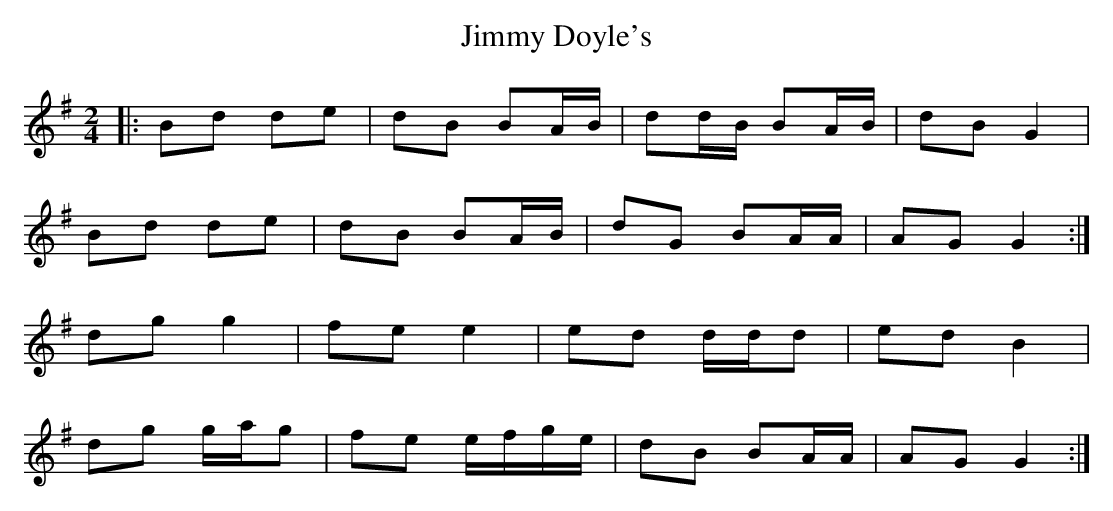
X:1
T: Jimmy Doyle's
M: 2/4
L: 1/8
K: Gmaj
|:Bd de|dB BA/B/|dd/B/ BA/B/|dB G2|
Bd de|dB BA/B/|dG BA/A/|AG G2:|
dg g2|fe e2|ed d/d/d|ed B2|
dg g/a/g|fe e/f/g/e/|dB BA/A/|AG G2:|
